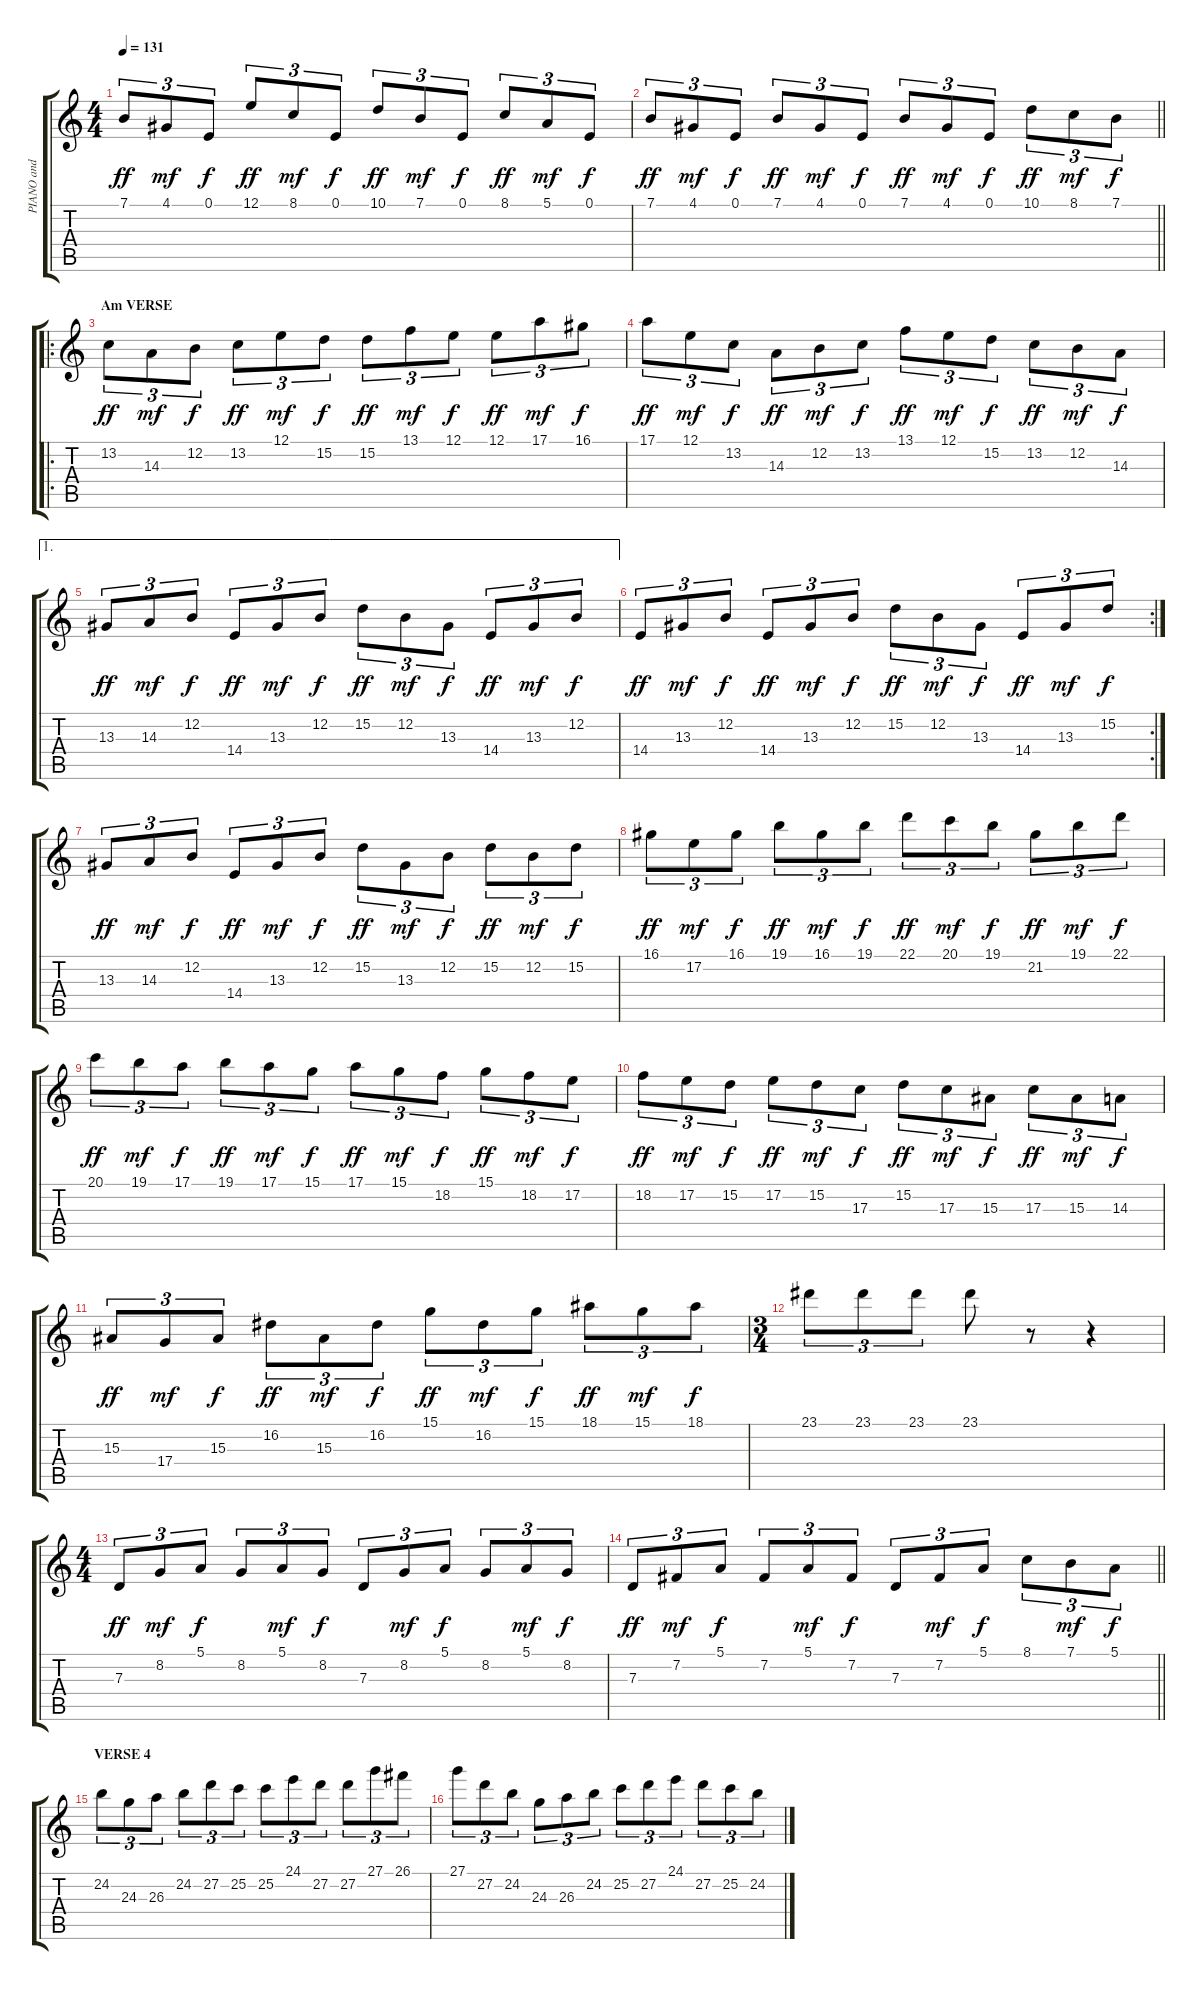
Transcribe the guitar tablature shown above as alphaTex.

\track ("PIANO and ORGAN - melody" "PIANO and ") {instrument acousticgrandpiano}
\staff {score tabs}
\tuning (E4 B3 G3 D3 A2 E2) {hide}
\ts (4 4)
\tempo 131
\clef g2
\ks c
7.1.8{tu (3 2) dy ff} 4.1.8{tu (3 2) dy mf} 0.1.8{tu (3 2) dy f} 12.1.8{tu (3 2) dy ff} 8.1.8{tu (3 2) dy mf} 0.1.8{tu (3 2) dy f} 10.1.8{tu (3 2) dy ff} 7.1.8{tu (3 2) dy mf} 0.1.8{tu (3 2) dy f} 8.1.8{tu (3 2) dy ff} 5.1.8{tu (3 2) dy mf} 0.1.8{tu (3 2) dy f} |
\barLineRight lightlight
7.1.8{tu (3 2) dy ff} 4.1.8{tu (3 2) dy mf} 0.1.8{tu (3 2) dy f} 7.1.8{tu (3 2) dy ff} 4.1.8{tu (3 2) dy mf} 0.1.8{tu (3 2) dy f} 7.1.8{tu (3 2) dy ff} 4.1.8{tu (3 2) dy mf} 0.1.8{tu (3 2) dy f} 10.1.8{tu (3 2) dy ff} 8.1.8{tu (3 2) dy mf} 7.1.8{tu (3 2) dy f} |
\ro
\section ("" "Am VERSE")
13.2.8{tu (3 2) dy ff volume 15} 14.3.8{tu (3 2) dy mf} 12.2.8{tu (3 2) dy f} 13.2.8{tu (3 2) dy ff} 12.1.8{tu (3 2) dy mf} 15.2.8{tu (3 2) dy f} 15.2.8{tu (3 2) dy ff} 13.1.8{tu (3 2) dy mf} 12.1.8{tu (3 2) dy f} 12.1.8{tu (3 2) dy ff} 17.1.8{tu (3 2) dy mf} 16.1.8{tu (3 2) dy f} |
17.1.8{tu (3 2) dy ff} 12.1.8{tu (3 2) dy mf} 13.2.8{tu (3 2) dy f} 14.3.8{tu (3 2) dy ff} 12.2.8{tu (3 2) dy mf} 13.2.8{tu (3 2) dy f} 13.1.8{tu (3 2) dy ff} 12.1.8{tu (3 2) dy mf} 15.2.8{tu (3 2) dy f} 13.2.8{tu (3 2) dy ff} 12.2.8{tu (3 2) dy mf} 14.3.8{tu (3 2) dy f} |
\ae 1
13.3.8{tu (3 2) dy ff} 14.3.8{tu (3 2) dy mf} 12.2.8{tu (3 2) dy f} 14.4.8{tu (3 2) dy ff} 13.3.8{tu (3 2) dy mf} 12.2.8{tu (3 2) dy f} 15.2.8{tu (3 2) dy ff} 12.2.8{tu (3 2) dy mf} 13.3.8{tu (3 2) dy f} 14.4.8{tu (3 2) dy ff} 13.3.8{tu (3 2) dy mf} 12.2.8{tu (3 2) dy f} |
\rc 2
14.4.8{tu (3 2) dy ff} 13.3.8{tu (3 2) dy mf} 12.2.8{tu (3 2) dy f} 14.4.8{tu (3 2) dy ff} 13.3.8{tu (3 2) dy mf} 12.2.8{tu (3 2) dy f} 15.2.8{tu (3 2) dy ff} 12.2.8{tu (3 2) dy mf} 13.3.8{tu (3 2) dy f} 14.4.8{tu (3 2) dy ff} 13.3.8{tu (3 2) dy mf} 15.2.8{tu (3 2) dy f} |
13.3.8{tu (3 2) dy ff} 14.3.8{tu (3 2) dy mf} 12.2.8{tu (3 2) dy f} 14.4.8{tu (3 2) dy ff} 13.3.8{tu (3 2) dy mf} 12.2.8{tu (3 2) dy f} 15.2.8{tu (3 2) dy ff} 13.3.8{tu (3 2) dy mf} 12.2.8{tu (3 2) dy f} 15.2.8{tu (3 2) dy ff} 12.2.8{tu (3 2) dy mf} 15.2.8{tu (3 2) dy f} |
16.1.8{tu (3 2) dy ff} 17.2.8{tu (3 2) dy mf} 16.1.8{tu (3 2) dy f} 19.1.8{tu (3 2) dy ff} 16.1.8{tu (3 2) dy mf} 19.1.8{tu (3 2) dy f} 22.1.8{tu (3 2) dy ff} 20.1.8{tu (3 2) dy mf} 19.1.8{tu (3 2) dy f} 21.2.8{tu (3 2) dy ff} 19.1.8{tu (3 2) dy mf} 22.1.8{tu (3 2) dy f} |
20.1.8{tu (3 2) dy ff} 19.1.8{tu (3 2) dy mf} 17.1.8{tu (3 2) dy f} 19.1.8{tu (3 2) dy ff} 17.1.8{tu (3 2) dy mf} 15.1.8{tu (3 2) dy f} 17.1.8{tu (3 2) dy ff} 15.1.8{tu (3 2) dy mf} 18.2.8{tu (3 2) dy f} 15.1.8{tu (3 2) dy ff} 18.2.8{tu (3 2) dy mf} 17.2.8{tu (3 2) dy f} |
18.2.8{tu (3 2) dy ff} 17.2.8{tu (3 2) dy mf} 15.2.8{tu (3 2) dy f} 17.2.8{tu (3 2) dy ff} 15.2.8{tu (3 2) dy mf} 17.3.8{tu (3 2) dy f} 15.2.8{tu (3 2) dy ff} 17.3.8{tu (3 2) dy mf} 15.3.8{tu (3 2) dy f} 17.3.8{tu (3 2) dy ff} 15.3.8{tu (3 2) dy mf} 14.3.8{tu (3 2) dy f} |
15.3.8{tu (3 2) dy ff} 17.4.8{tu (3 2) dy mf} 15.3.8{tu (3 2) dy f} 16.2.8{tu (3 2) dy ff} 15.3.8{tu (3 2) dy mf} 16.2.8{tu (3 2) dy f} 15.1.8{tu (3 2) dy ff} 16.2.8{tu (3 2) dy mf} 15.1.8{tu (3 2) dy f} 18.1.8{tu (3 2) dy ff} 15.1.8{tu (3 2) dy mf} 18.1.8{tu (3 2) dy f} |
\ts (3 4)
23.1.8{tu (3 2)} 23.1.8{tu (3 2)} 23.1.8{tu (3 2)} 23.1.8 r.8 r.4 |
\ts (4 4)
7.3.8{tu (3 2) dy ff} 8.2.8{tu (3 2) dy mf} 5.1.8{tu (3 2) dy f} 8.2.8{tu (3 2)} 5.1.8{tu (3 2) dy mf} 8.2.8{tu (3 2) dy f} 7.3.8{tu (3 2)} 8.2.8{tu (3 2) dy mf} 5.1.8{tu (3 2) dy f} 8.2.8{tu (3 2)} 5.1.8{tu (3 2) dy mf} 8.2.8{tu (3 2) dy f} |
\barLineRight lightlight
7.3.8{tu (3 2) dy ff} 7.2.8{tu (3 2) dy mf} 5.1.8{tu (3 2) dy f} 7.2.8{tu (3 2)} 5.1.8{tu (3 2) dy mf} 7.2.8{tu (3 2) dy f} 7.3.8{tu (3 2)} 7.2.8{tu (3 2) dy mf} 5.1.8{tu (3 2) dy f} 8.1.8{tu (3 2)} 7.1.8{tu (3 2) dy mf} 5.1.8{tu (3 2) dy f} |
\section ("" "VERSE 4")
24.2.8{tu (3 2) volume 10 balance 2 instrument percussiveorgan} 24.3.8{tu (3 2)} 26.3.8{tu (3 2)} 24.2.8{tu (3 2)} 27.2.8{tu (3 2)} 25.2.8{tu (3 2)} 25.2.8{tu (3 2)} 24.1.8{tu (3 2)} 27.2.8{tu (3 2)} 27.2.8{tu (3 2)} 27.1.8{tu (3 2)} 26.1.8{tu (3 2)} |
27.1.8{tu (3 2)} 27.2.8{tu (3 2)} 24.2.8{tu (3 2)} 24.3.8{tu (3 2)} 26.3.8{tu (3 2)} 24.2.8{tu (3 2)} 25.2.8{tu (3 2)} 27.2.8{tu (3 2)} 24.1.8{tu (3 2)} 27.2.8{tu (3 2)} 25.2.8{tu (3 2)} 24.2.8{tu (3 2)}
